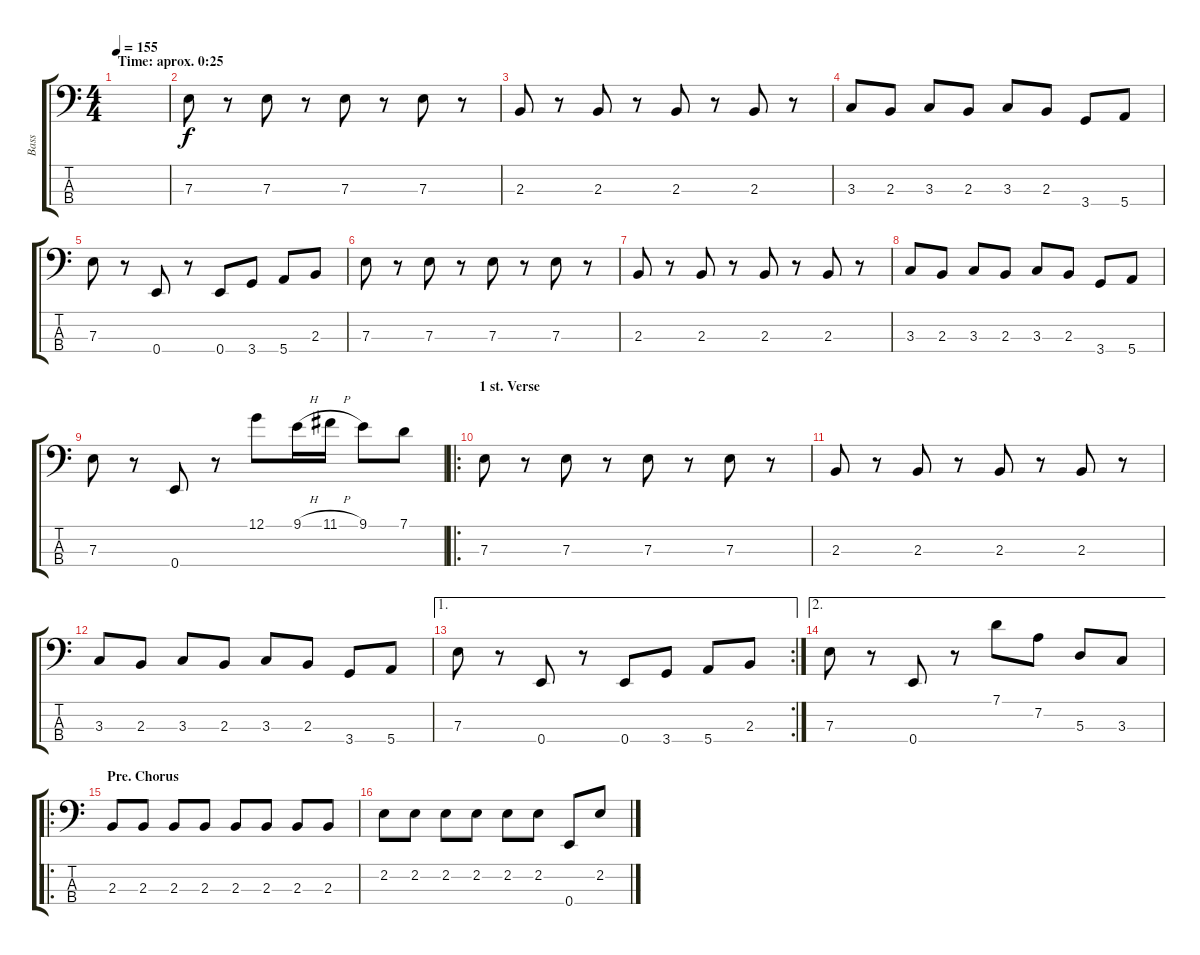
\track ("Bass" "Bass") {instrument electricbassfinger}
\staff {score tabs}
\tuning (G2 D2 A1 E1) {hide}
\ts (4 4)
\section ("" "Time: aprox. 0:25")
\tempo 155
\clef f4
\ks c
|
7.3.8 r.8 7.3.8 r.8 7.3.8 r.8 7.3.8 r.8 |
2.3.8 r.8 2.3.8 r.8 2.3.8 r.8 2.3.8 r.8 |
3.3.8 2.3.8 3.3.8 2.3.8 3.3.8 2.3.8 3.4.8 5.4.8 |
7.3.8 r.8 0.4.8 r.8 0.4.8 3.4.8 5.4.8 2.3.8 |
7.3.8 r.8 7.3.8 r.8 7.3.8 r.8 7.3.8 r.8 |
2.3.8 r.8 2.3.8 r.8 2.3.8 r.8 2.3.8 r.8 |
3.3.8 2.3.8 3.3.8 2.3.8 3.3.8 2.3.8 3.4.8 5.4.8 |
7.3.8 r.8 0.4.8 r.8 12.1.8 9.1{h}.16 11.1{h}.16 9.1.8 7.1.8 |
\ro
\section ("" "1 st. Verse")
7.3.8 r.8 7.3.8 r.8 7.3.8 r.8 7.3.8 r.8 |
2.3.8 r.8 2.3.8 r.8 2.3.8 r.8 2.3.8 r.8 |
3.3.8 2.3.8 3.3.8 2.3.8 3.3.8 2.3.8 3.4.8 5.4.8 |
\ae 1
\rc 2
7.3.8 r.8 0.4.8 r.8 0.4.8 3.4.8 5.4.8 2.3.8 |
\ae 2
7.3.8 r.8 0.4.8 r.8 7.1.8 7.2.8 5.3.8 3.3.8 |
\ro
\section ("" "Pre. Chorus")
2.3.8 2.3.8 2.3.8 2.3.8 2.3.8 2.3.8 2.3.8 2.3.8 |
2.2.8 2.2.8 2.2.8 2.2.8 2.2.8 2.2.8 0.4.8 2.2.8
